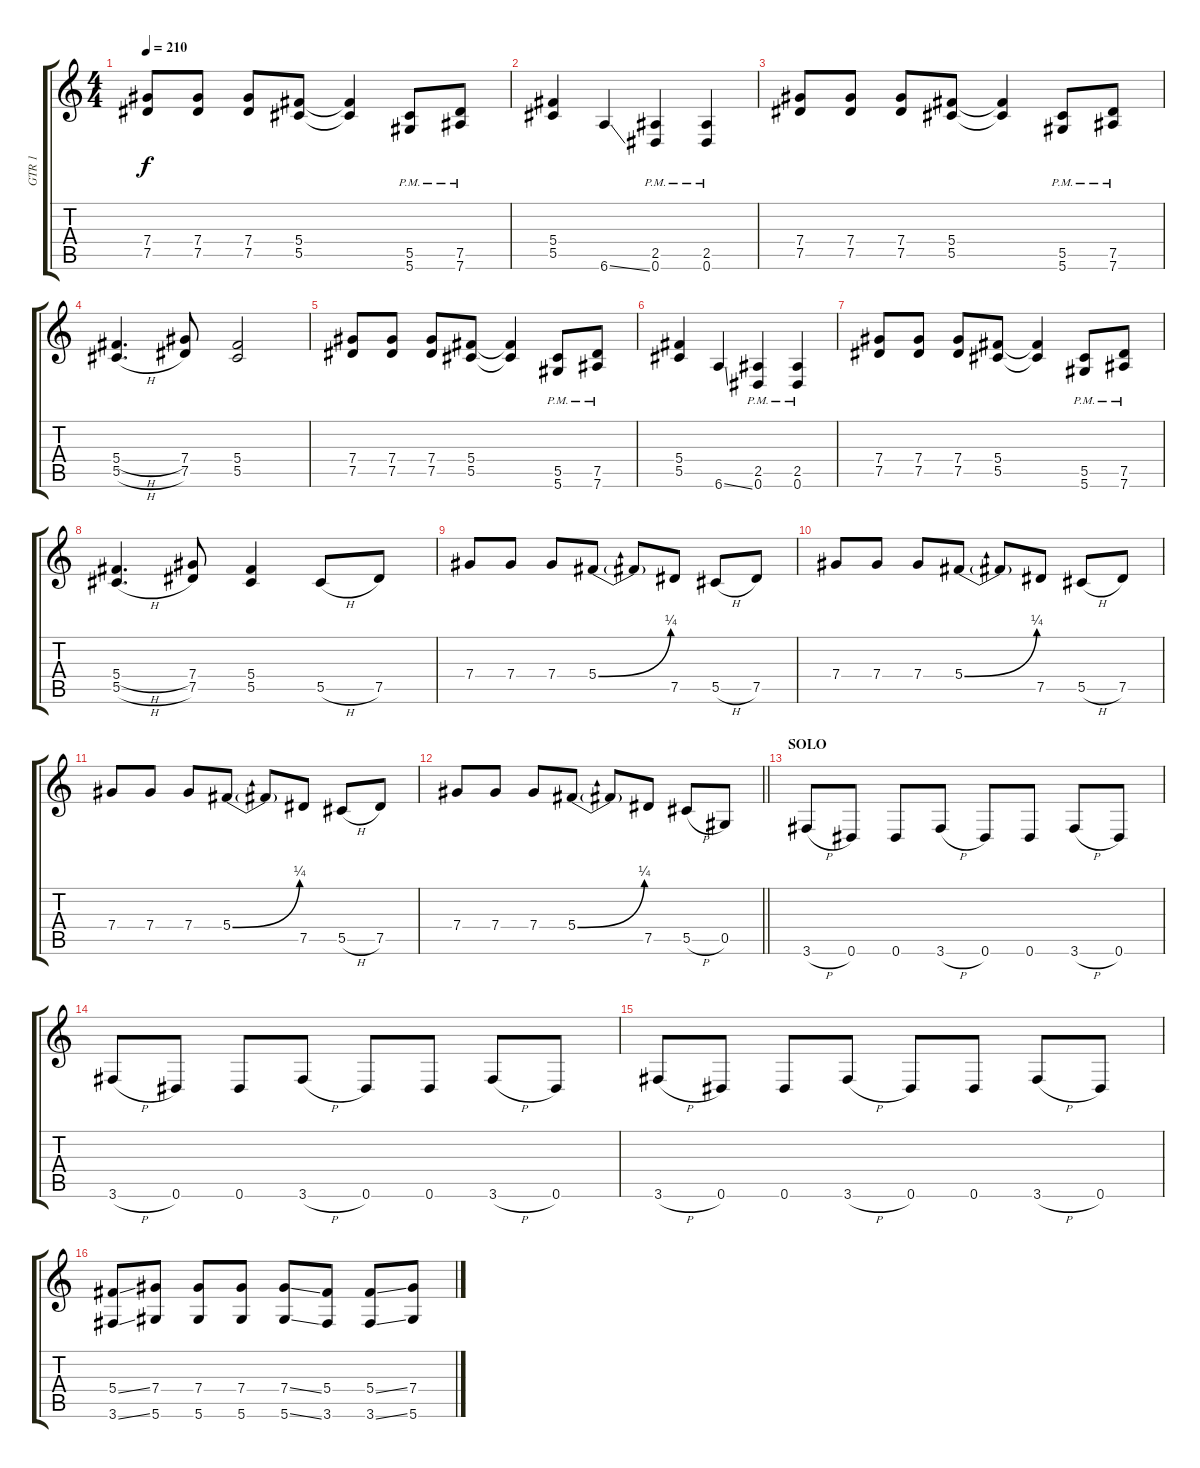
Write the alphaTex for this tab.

\track ("GTR 1" "GTR 1") {instrument distortionguitar}
\staff {score tabs}
\tuning (Eb4 Bb3 Gb3 Db3 Ab2 Eb2) {hide}
\ts (4 4)
\tempo 210
\clef g2
\ks c
(7.4 7.5).8{dy f} (7.4 7.5).8 (7.4 7.5).8 (5.4 5.5).8 (5.4{t} 5.5{t}).4 (5.5{pm} 5.6{pm}).8 (7.5{pm} 7.6{pm}).8 |
(5.4 5.5).4 6.6{ss}.4 (2.5{pm} 0.6{pm}).4 (2.5{pm} 0.6{pm}).4 |
(7.4 7.5).8 (7.4 7.5).8 (7.4 7.5).8 (5.4 5.5).8 (5.4{t} 5.5{t}).4 (5.5{pm} 5.6{pm}).8 (7.5{pm} 7.6{pm}).8 |
(5.4{h} 5.5{h}).4{d} (7.4 7.5).8 (5.4 5.5).2 |
(7.4 7.5).8 (7.4 7.5).8 (7.4 7.5).8 (5.4 5.5).8 (5.4{t} 5.5{t}).4 (5.5{pm} 5.6{pm}).8 (7.5{pm} 7.6{pm}).8 |
(5.4 5.5).4 6.6{ss}.4 (2.5{pm} 0.6{pm}).4 (2.5{pm} 0.6{pm}).4 |
(7.4 7.5).8 (7.4 7.5).8 (7.4 7.5).8 (5.4 5.5).8 (5.4{t} 5.5{t}).4 (5.5{pm} 5.6{pm}).8 (7.5{pm} 7.6{pm}).8 |
(5.4{h} 5.5{h}).4{d} (7.4 7.5).8 (5.4 5.5).4 5.5{h}.8 7.5.8 |
7.4.8 7.4.8 7.4.8 5.4{be (bend 0 0 60 1)}.8 5.4{t}.8 7.5.8 5.5{h}.8 7.5.8 |
7.4.8 7.4.8 7.4.8 5.4{be (bend 0 0 60 1)}.8 5.4{t}.8 7.5.8 5.5{h}.8 7.5.8 |
7.4.8 7.4.8 7.4.8 5.4{be (bend 0 0 60 1)}.8 5.4{t}.8 7.5.8 5.5{h}.8 7.5.8 |
\barLineRight lightlight
7.4.8 7.4.8 7.4.8 5.4{be (bend 0 0 60 1)}.8 5.4{t}.8 7.5.8 5.5{h}.8 0.5.8 |
\section ("" "SOLO")
3.6{h}.8 0.6.8 0.6.8 3.6{h}.8 0.6.8 0.6.8 3.6{h}.8 0.6.8 |
3.6{h}.8 0.6.8 0.6.8 3.6{h}.8 0.6.8 0.6.8 3.6{h}.8 0.6.8 |
3.6{h}.8 0.6.8 0.6.8 3.6{h}.8 0.6.8 0.6.8 3.6{h}.8 0.6.8 |
(5.4{ss} 3.6{ss}).8 (7.4 5.6).8 (7.4 5.6).8 (7.4 5.6).8 (7.4{ss} 5.6{ss}).8 (5.4 3.6).8 (5.4{ss} 3.6{ss}).8 (7.4 5.6).8
